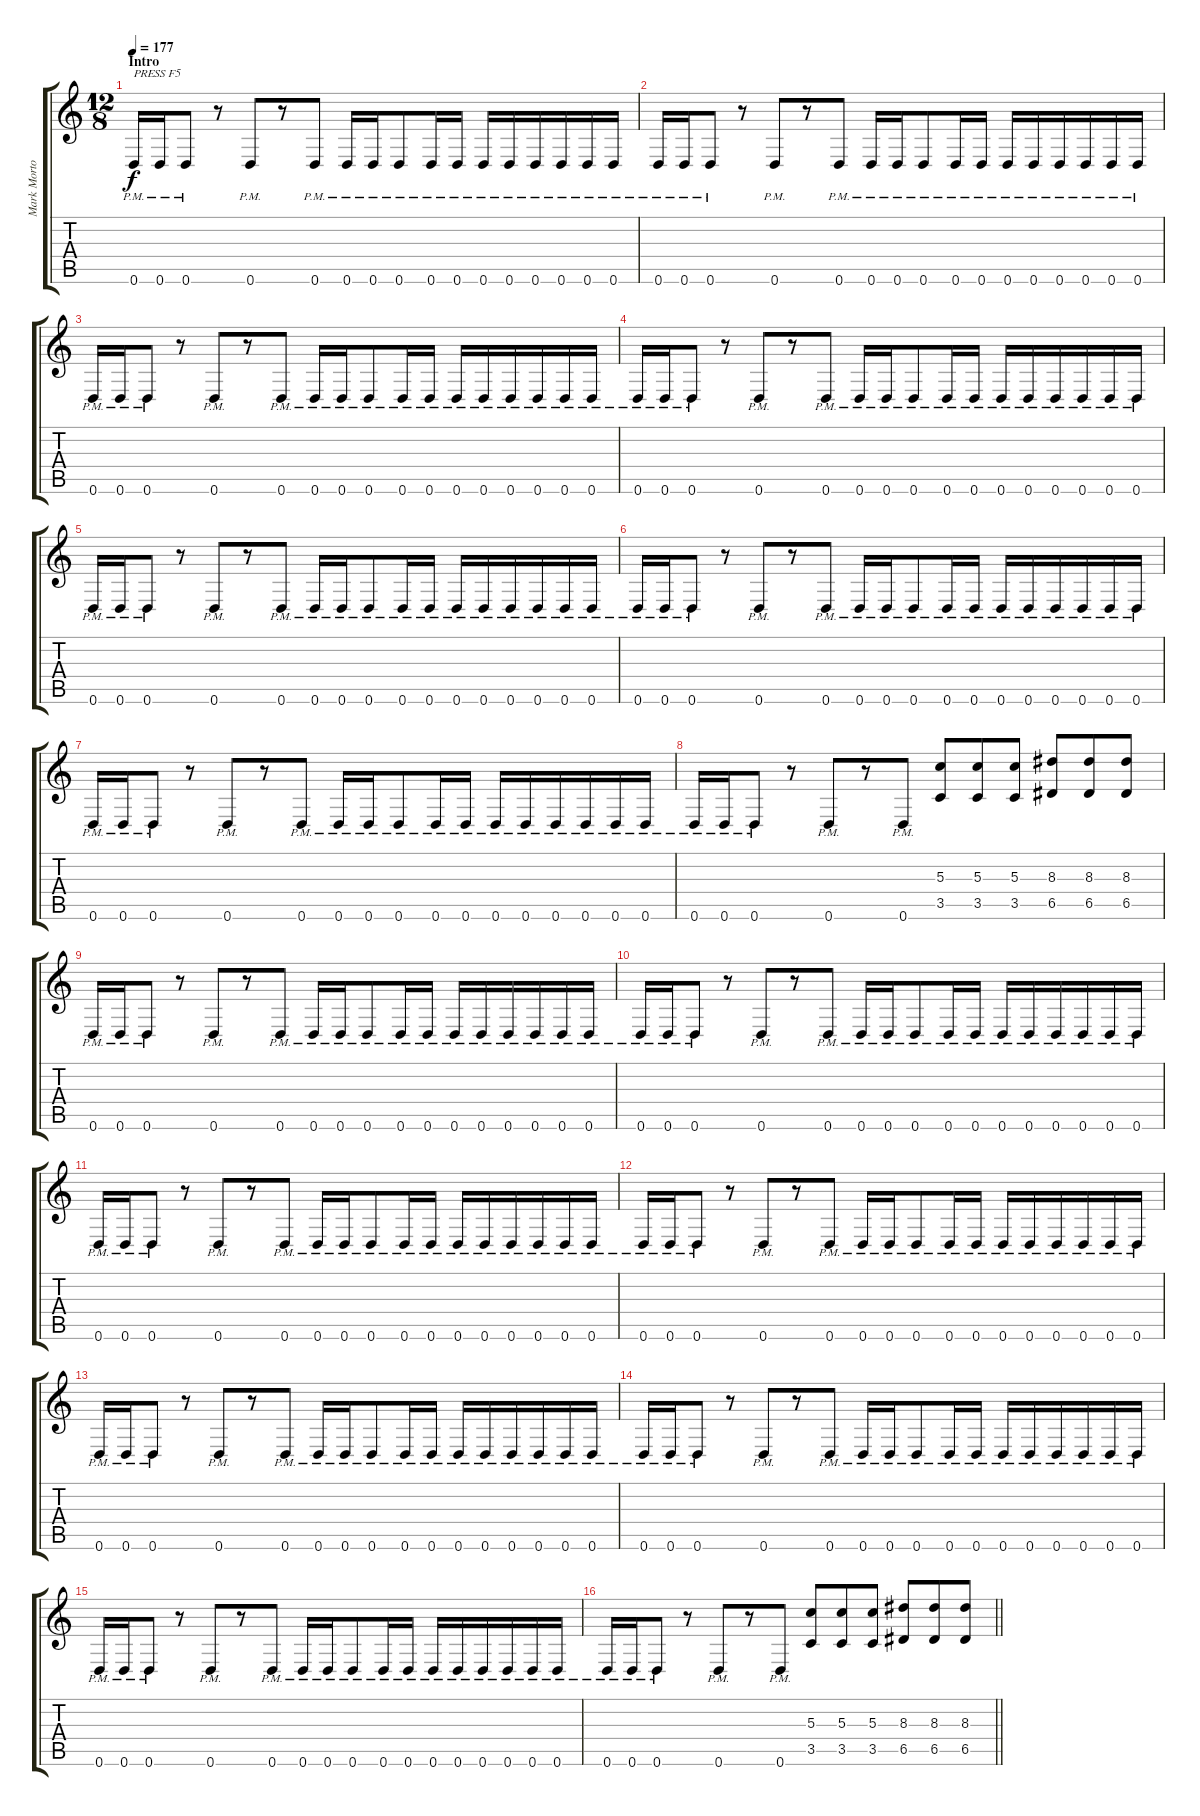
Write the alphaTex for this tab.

\track ("Mark Morton" "Mark Morto") {instrument distortionguitar}
\staff {score tabs}
\tuning (E4 B3 G3 D3 A2 D2) {hide}
\ts (12 8)
\section ("" "Intro")
\tempo 177
\clef g2
\ks c
0.6{pm}.16{txt "PRESS F5" dy f instrument distortionguitar} 0.6{pm}.16 0.6{pm}.8 r.8 0.6{pm}.8 r.8 0.6{pm}.8 0.6{pm}.16 0.6{pm}.16 0.6{pm}.8 0.6{pm}.16 0.6{pm}.16 0.6{pm}.16 0.6{pm}.16 0.6{pm}.16 0.6{pm}.16 0.6{pm}.16 0.6{pm}.16 |
0.6{pm}.16 0.6{pm}.16 0.6{pm}.8 r.8 0.6{pm}.8 r.8 0.6{pm}.8 0.6{pm}.16 0.6{pm}.16 0.6{pm}.8 0.6{pm}.16 0.6{pm}.16 0.6{pm}.16 0.6{pm}.16 0.6{pm}.16 0.6{pm}.16 0.6{pm}.16 0.6{pm}.16 |
0.6{pm}.16 0.6{pm}.16 0.6{pm}.8 r.8 0.6{pm}.8 r.8 0.6{pm}.8 0.6{pm}.16 0.6{pm}.16 0.6{pm}.8 0.6{pm}.16 0.6{pm}.16 0.6{pm}.16 0.6{pm}.16 0.6{pm}.16 0.6{pm}.16 0.6{pm}.16 0.6{pm}.16 |
0.6{pm}.16 0.6{pm}.16 0.6{pm}.8 r.8 0.6{pm}.8 r.8 0.6{pm}.8 0.6{pm}.16 0.6{pm}.16 0.6{pm}.8 0.6{pm}.16 0.6{pm}.16 0.6{pm}.16 0.6{pm}.16 0.6{pm}.16 0.6{pm}.16 0.6{pm}.16 0.6{pm}.16 |
0.6{pm}.16 0.6{pm}.16 0.6{pm}.8 r.8 0.6{pm}.8 r.8 0.6{pm}.8 0.6{pm}.16 0.6{pm}.16 0.6{pm}.8 0.6{pm}.16 0.6{pm}.16 0.6{pm}.16 0.6{pm}.16 0.6{pm}.16 0.6{pm}.16 0.6{pm}.16 0.6{pm}.16 |
0.6{pm}.16 0.6{pm}.16 0.6{pm}.8 r.8 0.6{pm}.8 r.8 0.6{pm}.8 0.6{pm}.16 0.6{pm}.16 0.6{pm}.8 0.6{pm}.16 0.6{pm}.16 0.6{pm}.16 0.6{pm}.16 0.6{pm}.16 0.6{pm}.16 0.6{pm}.16 0.6{pm}.16 |
0.6{pm}.16 0.6{pm}.16 0.6{pm}.8 r.8 0.6{pm}.8 r.8 0.6{pm}.8 0.6{pm}.16 0.6{pm}.16 0.6{pm}.8 0.6{pm}.16 0.6{pm}.16 0.6{pm}.16 0.6{pm}.16 0.6{pm}.16 0.6{pm}.16 0.6{pm}.16 0.6{pm}.16 |
0.6{pm}.16 0.6{pm}.16 0.6{pm}.8 r.8 0.6{pm}.8 r.8 0.6{pm}.8 (5.3 3.5).8 (5.3 3.5).8 (5.3 3.5).8 (8.3 6.5).8 (8.3 6.5).8 (8.3 6.5).8 |
0.6{pm}.16 0.6{pm}.16 0.6{pm}.8 r.8 0.6{pm}.8 r.8 0.6{pm}.8 0.6{pm}.16 0.6{pm}.16 0.6{pm}.8 0.6{pm}.16 0.6{pm}.16 0.6{pm}.16 0.6{pm}.16 0.6{pm}.16 0.6{pm}.16 0.6{pm}.16 0.6{pm}.16 |
0.6{pm}.16 0.6{pm}.16 0.6{pm}.8 r.8 0.6{pm}.8 r.8 0.6{pm}.8 0.6{pm}.16 0.6{pm}.16 0.6{pm}.8 0.6{pm}.16 0.6{pm}.16 0.6{pm}.16 0.6{pm}.16 0.6{pm}.16 0.6{pm}.16 0.6{pm}.16 0.6{pm}.16 |
0.6{pm}.16 0.6{pm}.16 0.6{pm}.8 r.8 0.6{pm}.8 r.8 0.6{pm}.8 0.6{pm}.16 0.6{pm}.16 0.6{pm}.8 0.6{pm}.16 0.6{pm}.16 0.6{pm}.16 0.6{pm}.16 0.6{pm}.16 0.6{pm}.16 0.6{pm}.16 0.6{pm}.16 |
0.6{pm}.16 0.6{pm}.16 0.6{pm}.8 r.8 0.6{pm}.8 r.8 0.6{pm}.8 0.6{pm}.16 0.6{pm}.16 0.6{pm}.8 0.6{pm}.16 0.6{pm}.16 0.6{pm}.16 0.6{pm}.16 0.6{pm}.16 0.6{pm}.16 0.6{pm}.16 0.6{pm}.16 |
0.6{pm}.16 0.6{pm}.16 0.6{pm}.8 r.8 0.6{pm}.8 r.8 0.6{pm}.8 0.6{pm}.16 0.6{pm}.16 0.6{pm}.8 0.6{pm}.16 0.6{pm}.16 0.6{pm}.16 0.6{pm}.16 0.6{pm}.16 0.6{pm}.16 0.6{pm}.16 0.6{pm}.16 |
0.6{pm}.16 0.6{pm}.16 0.6{pm}.8 r.8 0.6{pm}.8 r.8 0.6{pm}.8 0.6{pm}.16 0.6{pm}.16 0.6{pm}.8 0.6{pm}.16 0.6{pm}.16 0.6{pm}.16 0.6{pm}.16 0.6{pm}.16 0.6{pm}.16 0.6{pm}.16 0.6{pm}.16 |
0.6{pm}.16 0.6{pm}.16 0.6{pm}.8 r.8 0.6{pm}.8 r.8 0.6{pm}.8 0.6{pm}.16 0.6{pm}.16 0.6{pm}.8 0.6{pm}.16 0.6{pm}.16 0.6{pm}.16 0.6{pm}.16 0.6{pm}.16 0.6{pm}.16 0.6{pm}.16 0.6{pm}.16 |
\barLineRight lightlight
0.6{pm}.16 0.6{pm}.16 0.6{pm}.8 r.8 0.6{pm}.8 r.8 0.6{pm}.8 (5.3 3.5).8 (5.3 3.5).8 (5.3 3.5).8 (8.3 6.5).8 (8.3 6.5).8 (8.3 6.5).8
